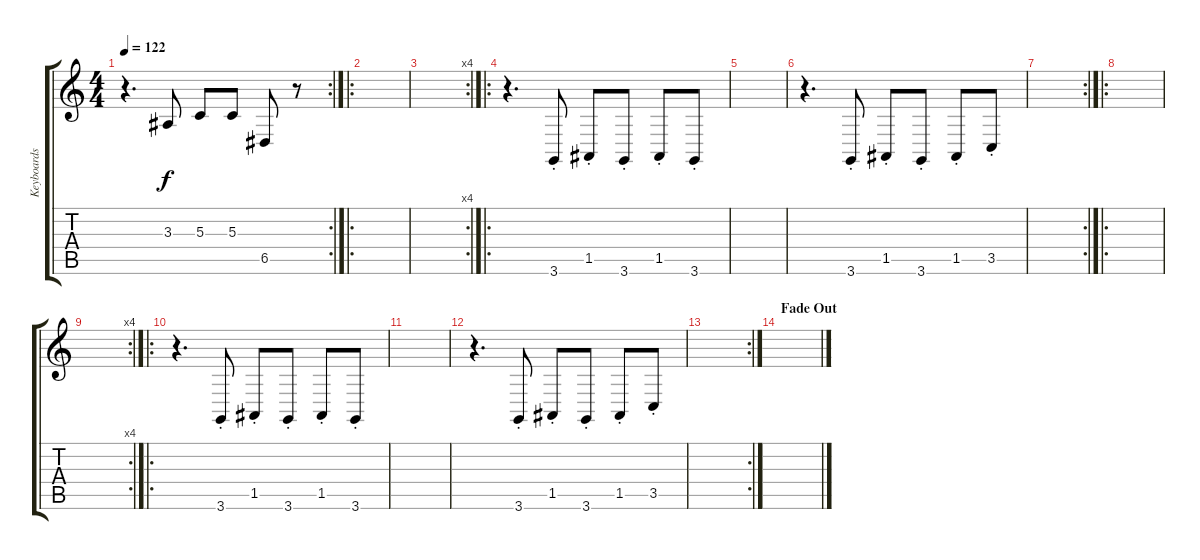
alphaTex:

\track ("Keyboards" "Keyboards") {instrument lead2sawtooth}
\staff {score tabs}
\tuning (E4 B3 G3 D3 A2 E2) {hide}
\rc 2
\ts (4 4)
\tempo 122
\clef g2
\ks c
r.4{d dy f} 3.3.8 5.3.8 5.3.8 6.5.8 r.8 |
\ro
|
\rc 4
|
\ro
r.4{d instrument lead2sawtooth} 3.6{st}.8 1.5{st}.8 3.6{st}.8 1.5{st}.8 3.6{st}.8 |
|
r.4{d} 3.6{st}.8 1.5{st}.8 3.6{st}.8 1.5{st}.8 3.5{st}.8 |
\rc 2
|
\ro
|
\rc 4
|
\ro
r.4{d instrument lead2sawtooth} 3.6{st}.8 1.5{st}.8 3.6{st}.8 1.5{st}.8 3.6{st}.8 |
|
r.4{d} 3.6{st}.8 1.5{st}.8 3.6{st}.8 1.5{st}.8 3.5{st}.8 |
\rc 2
|
\section ("" "Fade Out")
